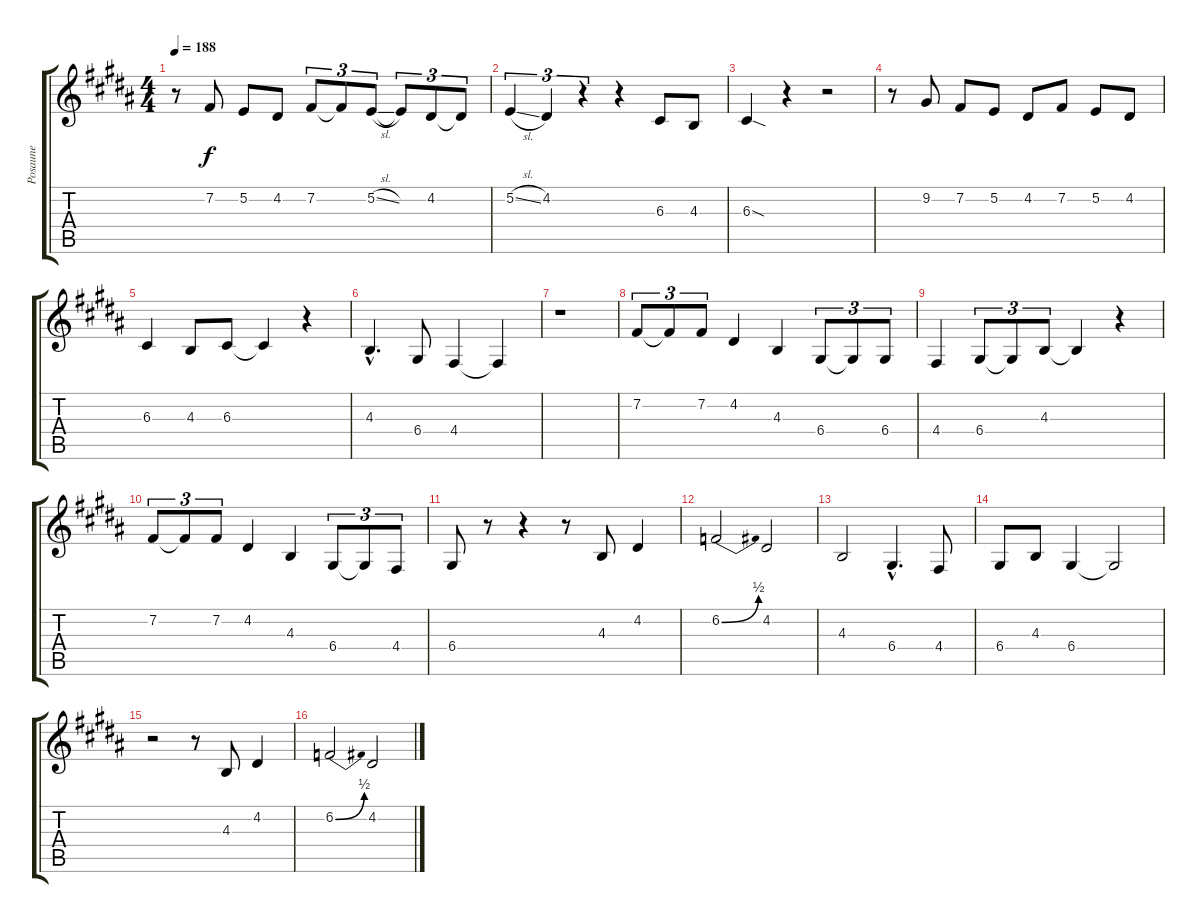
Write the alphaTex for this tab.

\track ("Posaune" "Posaune") {instrument trombone}
\staff {score tabs}
\tuning (E4 B3 G3 D3 A2 E2) {hide}
\ts (4 4)
\tempo 188
\clef g2
\ks b
r.8{dy f} 7.2.8 5.2.8 4.2.8 7.2.8{tu (3 2)} 7.2{t}.8{tu (3 2)} 5.2{sl}.8{tu (3 2)} 5.2{t}.8{tu (3 2)} 4.2.8{tu (3 2)} 4.2{t}.8{tu (3 2)} |
5.2{sl}.4{tu (3 2)} 4.2.4{tu (3 2)} r.4{tu (3 2)} r.4 6.3.8 4.3.8 |
6.3{sod}.4 r.4 r.2 |
r.8 9.2.8 7.2.8 5.2.8 4.2.8 7.2.8 5.2.8 4.2.8 |
6.3.4 4.3.8 6.3.8 6.3{t}.4 r.4 |
4.3{hac}.4{d} 6.4.8 4.4.4 4.4{t}.4 |
r.1 |
7.2.8{tu (3 2)} 7.2{t}.8{tu (3 2)} 7.2.8{tu (3 2)} 4.2.4 4.3.4 6.4.8{tu (3 2)} 6.4{t}.8{tu (3 2)} 6.4.8{tu (3 2)} |
4.4.4 6.4.8{tu (3 2)} 6.4{t}.8{tu (3 2)} 4.3.8{tu (3 2)} 4.3{t}.4 r.4 |
7.2.8{tu (3 2)} 7.2{t}.8{tu (3 2)} 7.2.8{tu (3 2)} 4.2.4 4.3.4 6.4.8{tu (3 2)} 6.4{t}.8{tu (3 2)} 4.4.8{tu (3 2)} |
6.4.8 r.8 r.4 r.8 4.3.8 4.2.4 |
6.2{be (bend 0 0 60 2)}.2 4.2.2 |
4.3.2 6.4{hac}.4{d} 4.4.8 |
6.4.8 4.3.8 6.4.4 6.4{t}.2 |
r.2 r.8 4.3.8 4.2.4 |
6.2{be (bend 0 0 60 2)}.2 4.2.2
